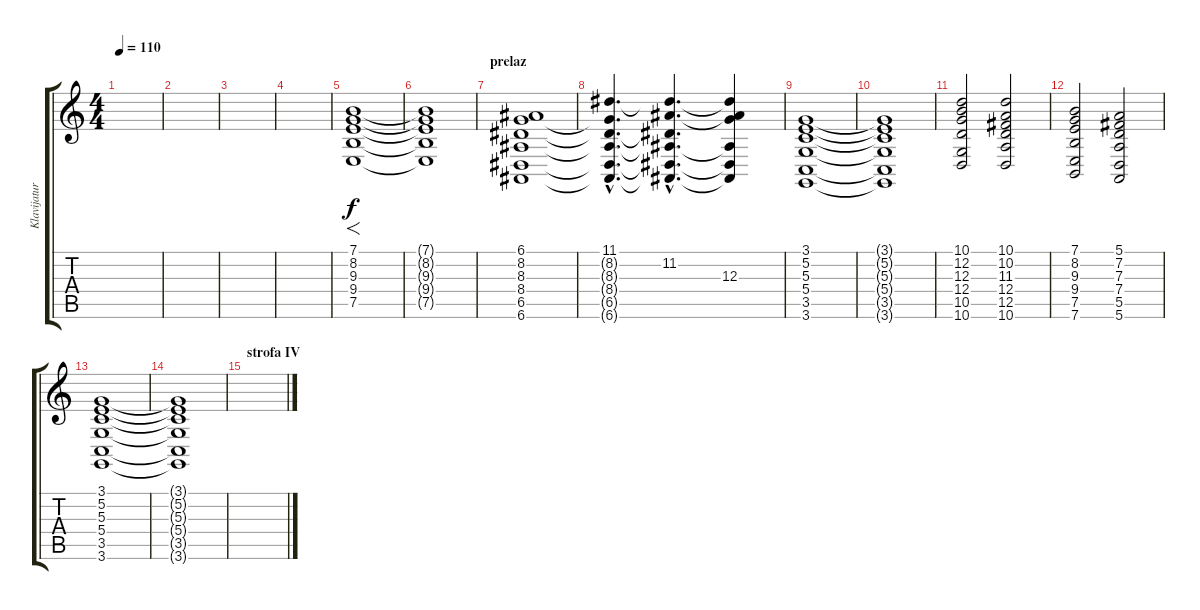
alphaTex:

\track ("Klavijature 1" "Klavijatur") {instrument pad8sweep}
\staff {score tabs}
\tuning (E4 B3 G3 D3 A2 E2) {hide}
\ts (4 4)
\tempo 110
\clef g2
\ks c
|
|
|
|
(7.1 8.2 9.3 9.4 7.5).1{f} |
(7.1{t} 8.2{t} 9.3{t} 9.4{t} 7.5{t}).1 |
\section ("" "prelaz")
(6.1 8.2 8.3 8.4 6.5 6.6).1 |
(11.1{hac} 8.2{hac t} 8.3{hac t} 8.4{hac t} 6.5{hac t} 6.6{hac t}).4{d} (11.1{hac t} 11.2{hac} 8.3{hac t} 8.4{hac t} 6.5{hac t} 6.6{hac t}).4{d} (11.1{t} 11.2{t} 12.3 8.4{t} 6.5{t} 6.6{t}).4 |
(3.1 5.2 5.3 5.4 3.5 3.6).1 |
(3.1{t} 5.2{t} 5.3{t} 5.4{t} 3.5{t} 3.6{t}).1 |
(10.1 12.2 12.3 12.4 10.5 10.6).2 (10.1 10.2 11.3 12.4 12.5 10.6).2 |
(7.1 8.2 9.3 9.4 7.5 7.6).2 (5.1 7.2 7.3 7.4 5.5 5.6).2 |
(3.1 5.2 5.3 5.4 3.5 3.6).1 |
(3.1{t} 5.2{t} 5.3{t} 5.4{t} 3.5{t} 3.6{t}).1 |
\section ("" "strofa IV")
